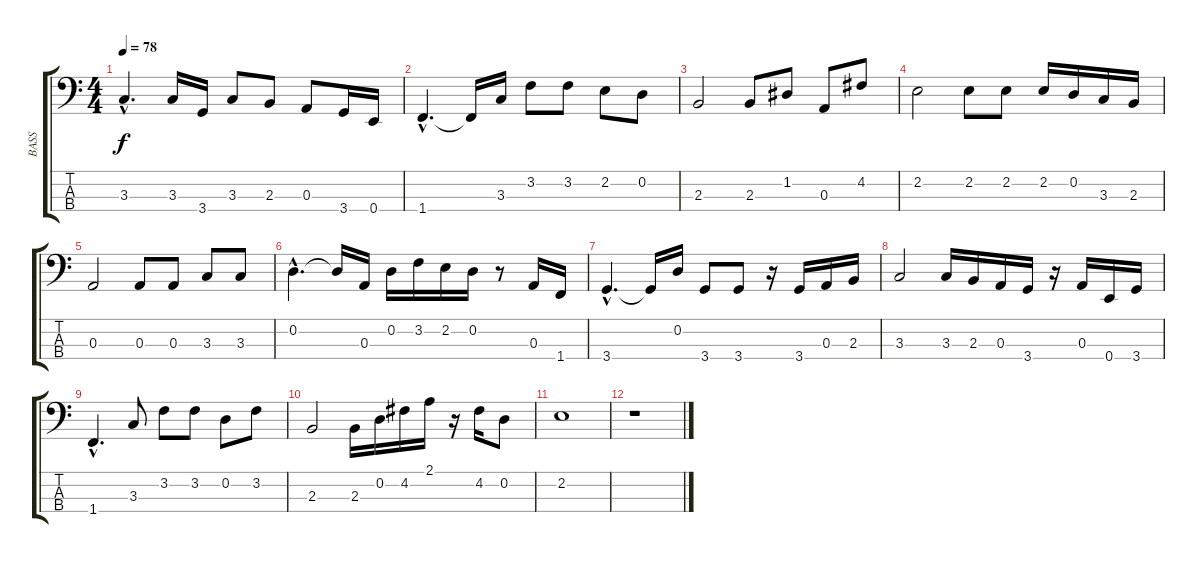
\track ("BASS" "BASS") {instrument electricbassfinger}
\staff {score tabs}
\tuning (G2 D2 A1 E1) {hide}
\ts (4 4)
\tempo 78
\clef f4
\ks c
3.3{hac}.4{d dy f} 3.3.16 3.4.16 3.3.8 2.3.8 0.3.8 3.4.16 0.4.16 |
1.4{hac}.4{d} 1.4{t}.16 3.3.16 3.2.8 3.2.8 2.2.8 0.2.8 |
2.3.2 2.3.8 1.2.8 0.3.8 4.2.8 |
2.2.2 2.2.8 2.2.8 2.2.16 0.2.16 3.3.16 2.3.16 |
0.3.2 0.3.8 0.3.8 3.3.8 3.3.8 |
0.2{hac}.4{d} 0.2{t}.16 0.3.16 0.2.16 3.2.16 2.2.16 0.2.16 r.8 0.3.16 1.4.16 |
3.4{hac}.4{d} 3.4{t}.16 0.2.16 3.4.8 3.4.8 r.16 3.4.16 0.3.16 2.3.16 |
3.3.2 3.3.16 2.3.16 0.3.16 3.4.16 r.16 0.3.16 0.4.16 3.4.16 |
1.4{hac}.4{d} 3.3.8 3.2.8 3.2.8 0.2.8 3.2.8 |
2.3.2 2.3.16 0.2.16 4.2.16 2.1.16 r.16 4.2.16 0.2.8 |
2.2.1 |
r.1
